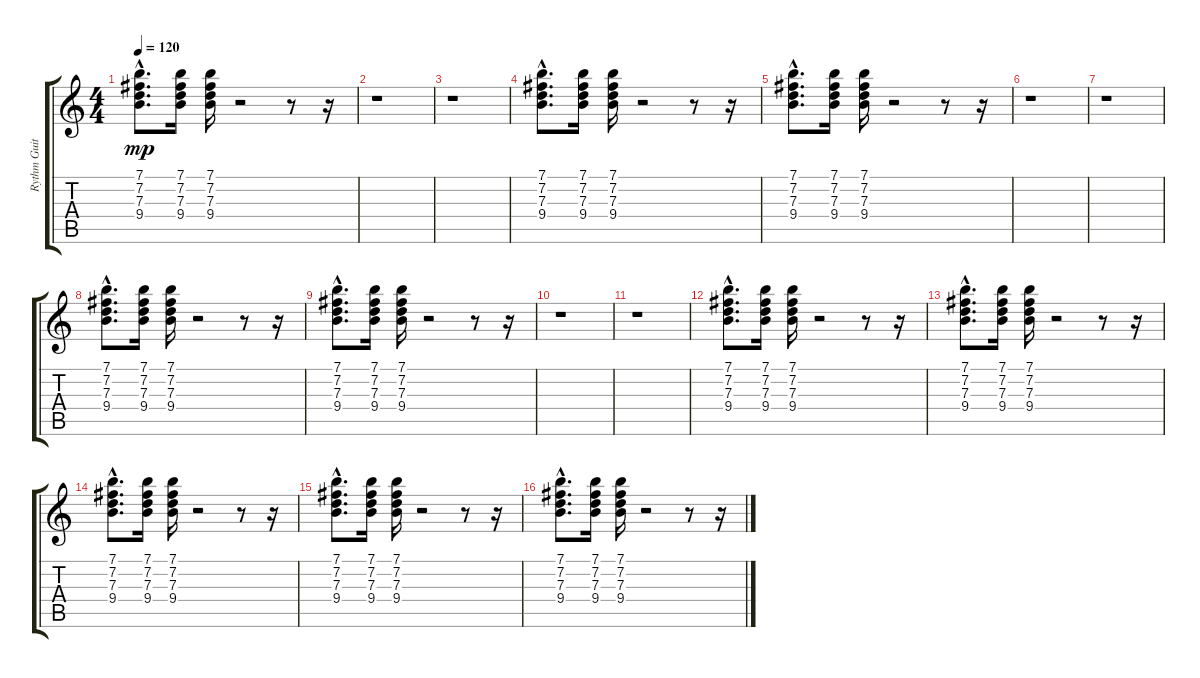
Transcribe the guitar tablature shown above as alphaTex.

\track ("Rythm Guitar" "Rythm Guit") {instrument electricguitarjazz}
\staff {score tabs}
\tuning (E4 B3 G3 D3 A2 E2) {hide}
\ts (4 4)
\tempo 120
\clef g2
\ks c
(7.1{hac} 7.2{hac} 7.3{hac} 9.4{hac}).8{d dy mp} (7.1 7.2 7.3 9.4).16 (7.1 7.2 7.3 9.4).16 r.2 r.8 r.16 |
r.1 |
r.1 |
(7.1{hac} 7.2{hac} 7.3{hac} 9.4{hac}).8{d} (7.1 7.2 7.3 9.4).16 (7.1 7.2 7.3 9.4).16 r.2 r.8 r.16 |
(7.1{hac} 7.2{hac} 7.3{hac} 9.4{hac}).8{d} (7.1 7.2 7.3 9.4).16 (7.1 7.2 7.3 9.4).16 r.2 r.8 r.16 |
r.1 |
r.1 |
(7.1{hac} 7.2{hac} 7.3{hac} 9.4{hac}).8{d} (7.1 7.2 7.3 9.4).16 (7.1 7.2 7.3 9.4).16 r.2 r.8 r.16 |
(7.1{hac} 7.2{hac} 7.3{hac} 9.4{hac}).8{d} (7.1 7.2 7.3 9.4).16 (7.1 7.2 7.3 9.4).16 r.2 r.8 r.16 |
r.1 |
r.1 |
(7.1{hac} 7.2{hac} 7.3{hac} 9.4{hac}).8{d} (7.1 7.2 7.3 9.4).16 (7.1 7.2 7.3 9.4).16 r.2 r.8 r.16 |
(7.1{hac} 7.2{hac} 7.3{hac} 9.4{hac}).8{d} (7.1 7.2 7.3 9.4).16 (7.1 7.2 7.3 9.4).16 r.2 r.8 r.16 |
(7.1{hac} 7.2{hac} 7.3{hac} 9.4{hac}).8{d} (7.1 7.2 7.3 9.4).16 (7.1 7.2 7.3 9.4).16 r.2 r.8 r.16 |
(7.1{hac} 7.2{hac} 7.3{hac} 9.4{hac}).8{d} (7.1 7.2 7.3 9.4).16 (7.1 7.2 7.3 9.4).16 r.2 r.8 r.16 |
(7.1{hac} 7.2{hac} 7.3{hac} 9.4{hac}).8{d} (7.1 7.2 7.3 9.4).16 (7.1 7.2 7.3 9.4).16 r.2 r.8 r.16
